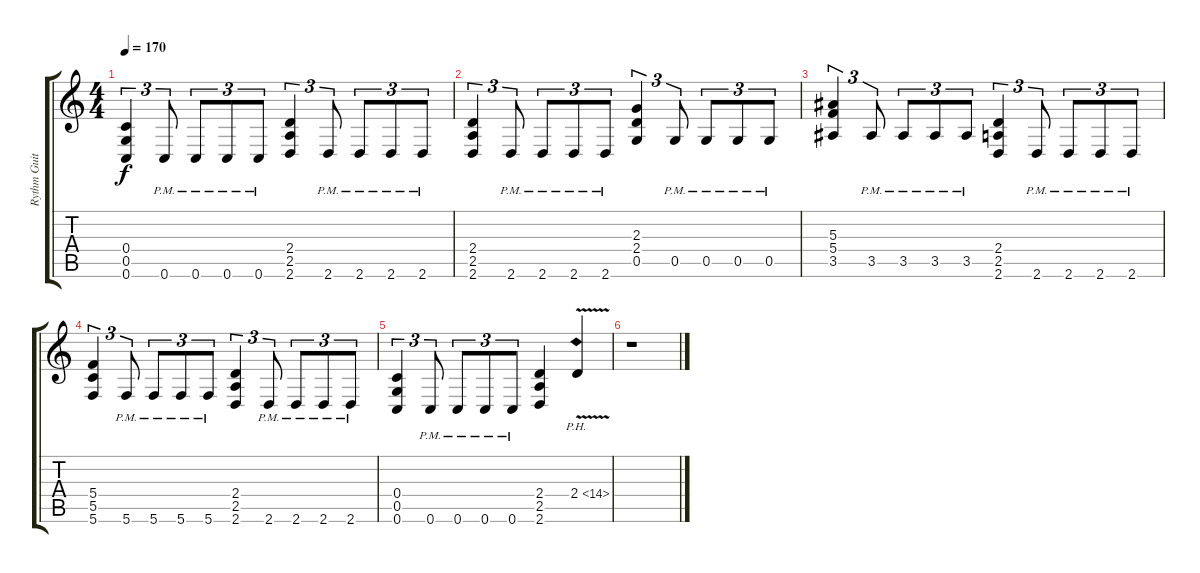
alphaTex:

\track ("Rythm Guitar" "Rythm Guit") {instrument overdrivenguitar}
\staff {score tabs}
\tuning (D4 A3 F3 C3 G2 C2) {hide}
\ts (4 4)
\tempo 170
\clef g2
\ks c
(0.4 0.5 0.6).4{tu (3 2) dy f} 0.6{pm}.8{tu (3 2)} 0.6{pm}.8{tu (3 2)} 0.6{pm}.8{tu (3 2)} 0.6{pm}.8{tu (3 2)} (2.4 2.5 2.6).4{tu (3 2)} 2.6{pm}.8{tu (3 2)} 2.6{pm}.8{tu (3 2)} 2.6{pm}.8{tu (3 2)} 2.6{pm}.8{tu (3 2)} |
(2.4 2.5 2.6).4{tu (3 2)} 2.6{pm}.8{tu (3 2)} 2.6{pm}.8{tu (3 2)} 2.6{pm}.8{tu (3 2)} 2.6{pm}.8{tu (3 2)} (2.3 2.4 0.5).4{tu (3 2)} 0.5{pm}.8{tu (3 2)} 0.5{pm}.8{tu (3 2)} 0.5{pm}.8{tu (3 2)} 0.5{pm}.8{tu (3 2)} |
(5.3 5.4 3.5).4{tu (3 2)} 3.5{pm}.8{tu (3 2)} 3.5{pm}.8{tu (3 2)} 3.5{pm}.8{tu (3 2)} 3.5{pm}.8{tu (3 2)} (2.4 2.5 2.6).4{tu (3 2)} 2.6{pm}.8{tu (3 2)} 2.6{pm}.8{tu (3 2)} 2.6{pm}.8{tu (3 2)} 2.6{pm}.8{tu (3 2)} |
(5.4 5.5 5.6).4{tu (3 2)} 5.6{pm}.8{tu (3 2)} 5.6{pm}.8{tu (3 2)} 5.6{pm}.8{tu (3 2)} 5.6{pm}.8{tu (3 2)} (2.4 2.5 2.6).4{tu (3 2)} 2.6{pm}.8{tu (3 2)} 2.6{pm}.8{tu (3 2)} 2.6{pm}.8{tu (3 2)} 2.6{pm}.8{tu (3 2)} |
(0.4 0.5 0.6).4{tu (3 2)} 0.6{pm}.8{tu (3 2)} 0.6{pm}.8{tu (3 2)} 0.6{pm}.8{tu (3 2)} 0.6{pm}.8{tu (3 2)} (2.4 2.5 2.6).4 2.4{ph 12 v}.4 |
r.1
